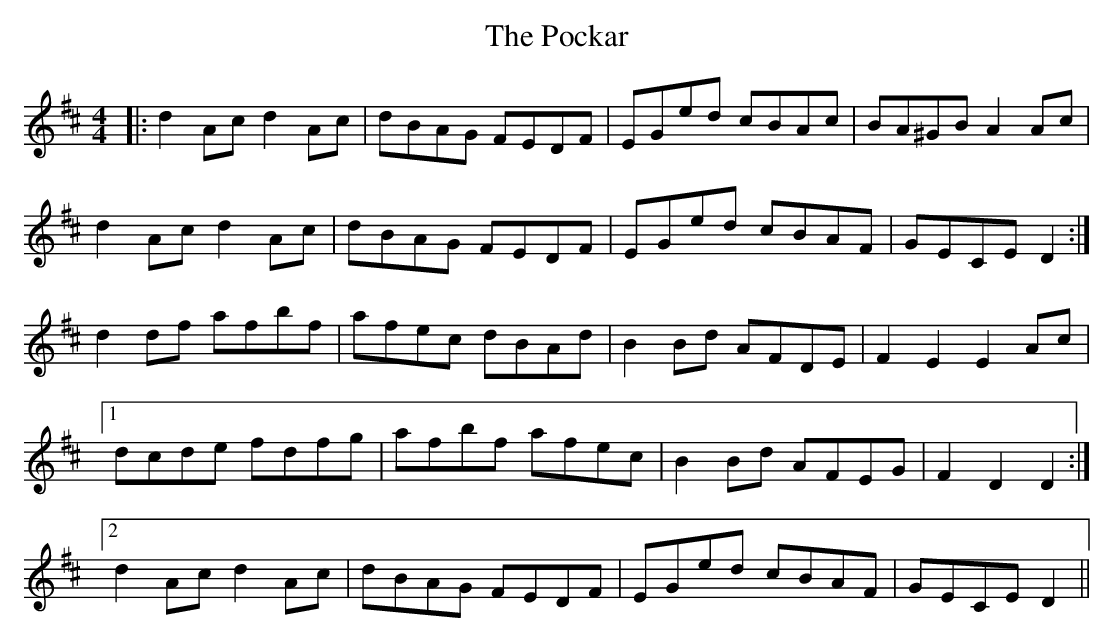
X:1
T: The Pockar
M: 4/4
L: 1/8
K: Dmaj
|:d2 Ac d2 Ac|dBAG FEDF|EGed cBAc|BA^GB A2 Ac|
d2 Ac d2 Ac|dBAG FEDF|EGed cBAF|GECE D2:|
d2 df afbf|afec dBAd|B2 Bd AFDE|F2 E2 E2 Ac|
[1 dcde fdfg|afbf afec|B2 Bd AFEG|F2 D2 D2:|
[2 d2 Ac d2 Ac|dBAG FEDF|EGed cBAF|GECE D2||
